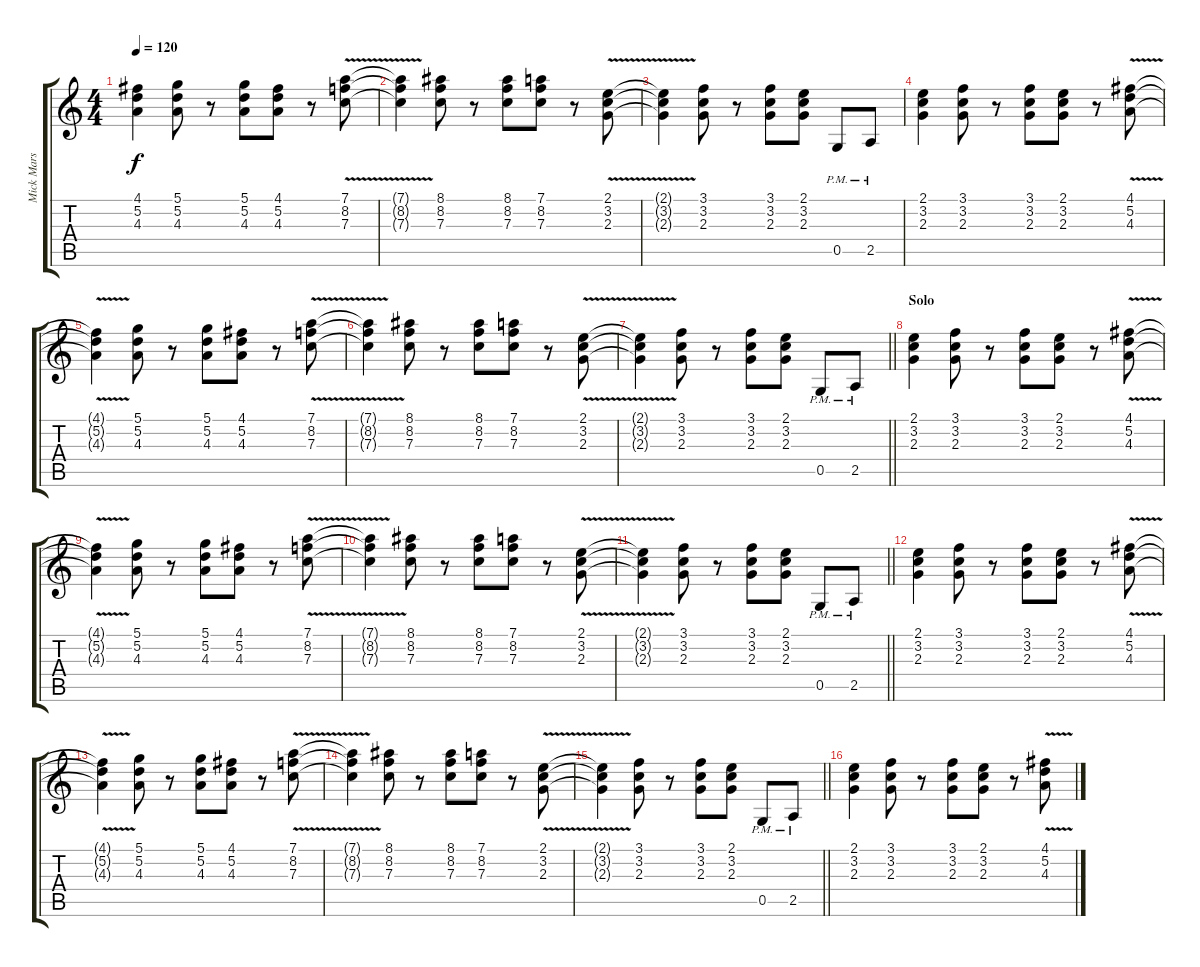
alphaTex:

\track ("Mick Mars - Rhytm - Guitar II" "Mick Mars ") {instrument overdrivenguitar}
\staff {score tabs}
\tuning (D4 A3 F3 C3 G2 D2) {hide}
\ts (4 4)
\tempo 120
\clef g2
\ks c
(4.1{t} 5.2{t} 4.3{t}).4{dy f} (5.1 5.2 4.3).8 r.8 (5.1 5.2 4.3).8 (4.1 5.2 4.3).8 r.8 (7.1{v} 8.2{v} 7.3{v}).8 |
(7.1{t} 8.2{t} 7.3{t}).4 (8.1 8.2 7.3).8 r.8 (8.1 8.2 7.3).8 (7.1 8.2 7.3).8 r.8 (2.1{v} 3.2{v} 2.3{v}).8 |
(2.1{t} 3.2{t} 2.3{t}).4 (3.1 3.2 2.3).8 r.8 (3.1 3.2 2.3).8 (2.1 3.2 2.3).8 0.5{pm}.8 2.5{pm}.8 |
(2.1 3.2 2.3).4 (3.1 3.2 2.3).8 r.8 (3.1 3.2 2.3).8 (2.1 3.2 2.3).8 r.8 (4.1{v} 5.2{v} 4.3{v}).8 |
(4.1{t} 5.2{t} 4.3{t}).4 (5.1 5.2 4.3).8 r.8 (5.1 5.2 4.3).8 (4.1 5.2 4.3).8 r.8 (7.1{v} 8.2{v} 7.3{v}).8 |
(7.1{t} 8.2{t} 7.3{t}).4 (8.1 8.2 7.3).8 r.8 (8.1 8.2 7.3).8 (7.1 8.2 7.3).8 r.8 (2.1{v} 3.2{v} 2.3{v}).8 |
\barLineRight lightlight
(2.1{t} 3.2{t} 2.3{t}).4 (3.1 3.2 2.3).8 r.8 (3.1 3.2 2.3).8 (2.1 3.2 2.3).8 0.5{pm}.8 2.5{pm}.8 |
\section ("" "Solo")
(2.1 3.2 2.3).4 (3.1 3.2 2.3).8 r.8 (3.1 3.2 2.3).8 (2.1 3.2 2.3).8 r.8 (4.1{v} 5.2{v} 4.3{v}).8 |
(4.1{t} 5.2{t} 4.3{t}).4 (5.1 5.2 4.3).8 r.8 (5.1 5.2 4.3).8 (4.1 5.2 4.3).8 r.8 (7.1{v} 8.2{v} 7.3{v}).8 |
(7.1{t} 8.2{t} 7.3{t}).4 (8.1 8.2 7.3).8 r.8 (8.1 8.2 7.3).8 (7.1 8.2 7.3).8 r.8 (2.1{v} 3.2{v} 2.3{v}).8 |
\barLineRight lightlight
(2.1{t} 3.2{t} 2.3{t}).4 (3.1 3.2 2.3).8 r.8 (3.1 3.2 2.3).8 (2.1 3.2 2.3).8 0.5{pm}.8 2.5{pm}.8 |
(2.1 3.2 2.3).4 (3.1 3.2 2.3).8 r.8 (3.1 3.2 2.3).8 (2.1 3.2 2.3).8 r.8 (4.1{v} 5.2{v} 4.3{v}).8 |
(4.1{t} 5.2{t} 4.3{t}).4 (5.1 5.2 4.3).8 r.8 (5.1 5.2 4.3).8 (4.1 5.2 4.3).8 r.8 (7.1{v} 8.2{v} 7.3{v}).8 |
(7.1{t} 8.2{t} 7.3{t}).4 (8.1 8.2 7.3).8 r.8 (8.1 8.2 7.3).8 (7.1 8.2 7.3).8 r.8 (2.1{v} 3.2{v} 2.3{v}).8 |
\barLineRight lightlight
(2.1{t} 3.2{t} 2.3{t}).4 (3.1 3.2 2.3).8 r.8 (3.1 3.2 2.3).8 (2.1 3.2 2.3).8 0.5{pm}.8 2.5{pm}.8 |
(2.1 3.2 2.3).4 (3.1 3.2 2.3).8 r.8 (3.1 3.2 2.3).8 (2.1 3.2 2.3).8 r.8 (4.1{v} 5.2{v} 4.3{v}).8
